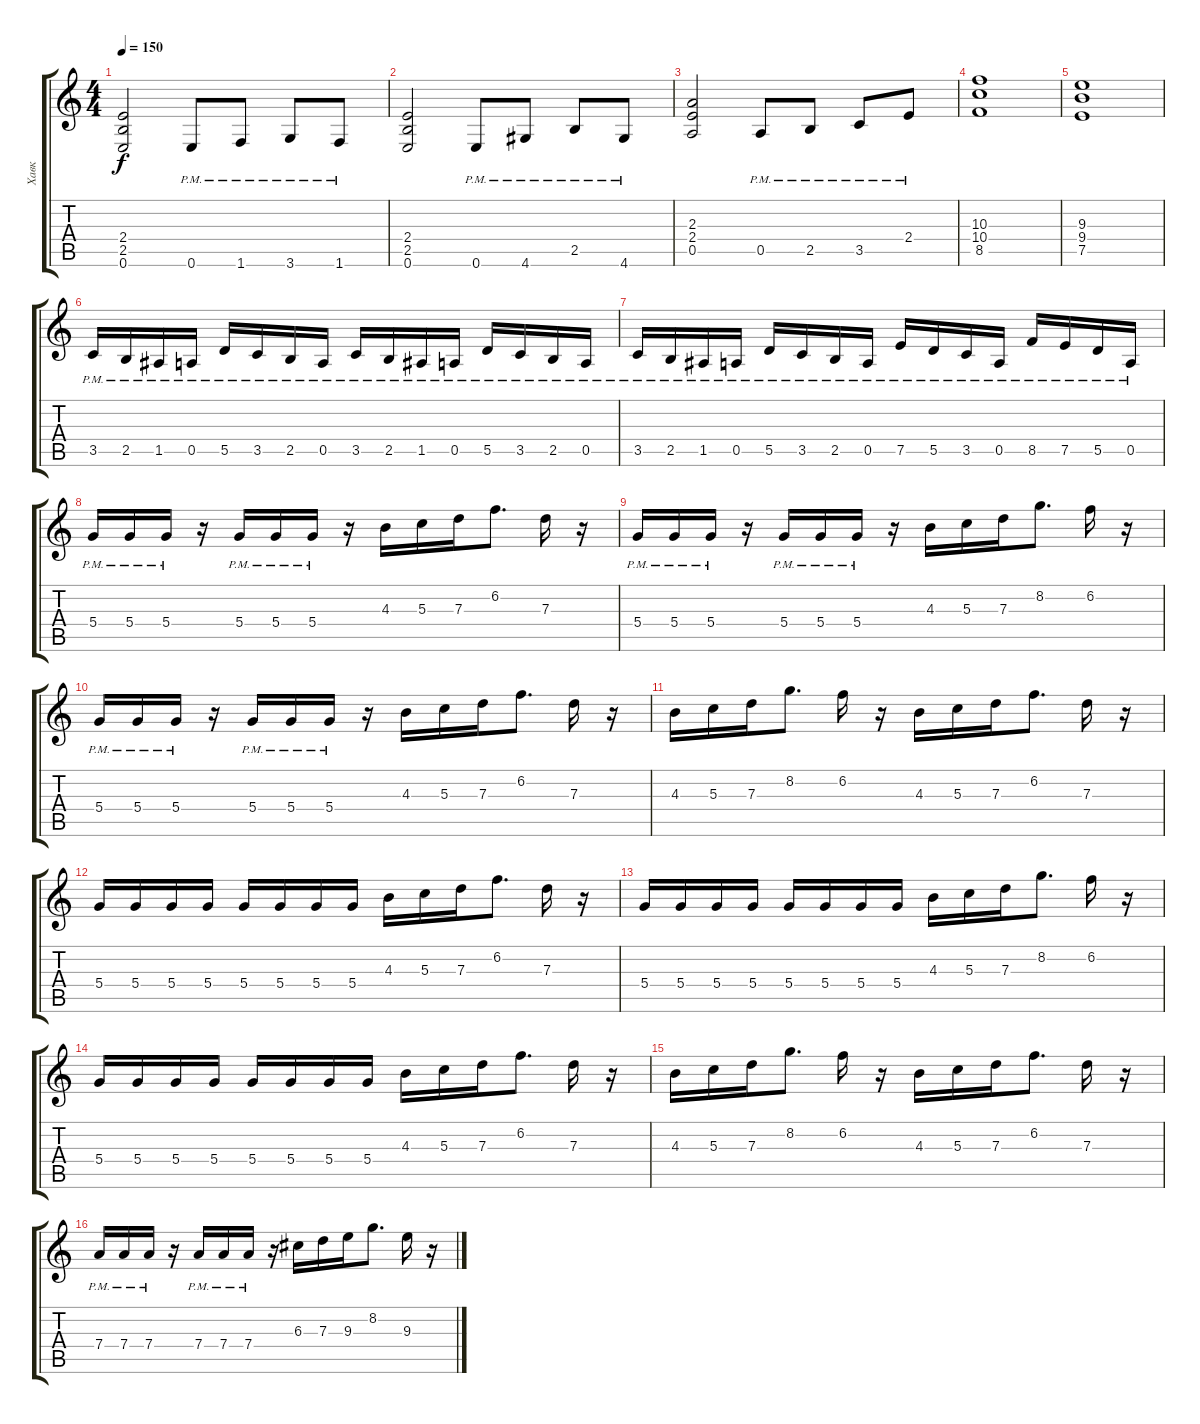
\track ("Хавк" "Хавк") {instrument distortionguitar}
\staff {score tabs}
\tuning (E4 B3 G3 D3 A2 E2) {hide}
\ts (4 4)
\tempo 150
\clef g2
\ks c
(2.4 2.5 0.6).2{dy f} 0.6{pm}.8 1.6{pm}.8 3.6{pm}.8 1.6{pm}.8 |
(2.4 2.5 0.6).2 0.6{pm}.8 4.6{pm}.8 2.5{pm}.8 4.6{pm}.8 |
(2.3 2.4 0.5).2 0.5{pm}.8 2.5{pm}.8 3.5{pm}.8 2.4{pm}.8 |
(10.3 10.4 8.5).1 |
(9.3 9.4 7.5).1 |
3.5{pm}.16 2.5{pm}.16 1.5{pm}.16 0.5{pm}.16 5.5{pm}.16 3.5{pm}.16 2.5{pm}.16 0.5{pm}.16 3.5{pm}.16 2.5{pm}.16 1.5{pm}.16 0.5{pm}.16 5.5{pm}.16 3.5{pm}.16 2.5{pm}.16 0.5{pm}.16 |
3.5{pm}.16 2.5{pm}.16 1.5{pm}.16 0.5{pm}.16 5.5{pm}.16 3.5{pm}.16 2.5{pm}.16 0.5{pm}.16 7.5{pm}.16 5.5{pm}.16 3.5{pm}.16 0.5{pm}.16 8.5{pm}.16 7.5{pm}.16 5.5{pm}.16 0.5{pm}.16 |
5.4{pm}.16 5.4{pm}.16 5.4{pm}.16 r.16 5.4{pm}.16 5.4{pm}.16 5.4{pm}.16 r.16 4.3.16 5.3.16 7.3.16 6.2.8{d} 7.3.16 r.16 |
5.4{pm}.16 5.4{pm}.16 5.4{pm}.16 r.16 5.4{pm}.16 5.4{pm}.16 5.4{pm}.16 r.16 4.3.16 5.3.16 7.3.16 8.2.8{d} 6.2.16 r.16 |
5.4{pm}.16 5.4{pm}.16 5.4{pm}.16 r.16 5.4{pm}.16 5.4{pm}.16 5.4{pm}.16 r.16 4.3.16 5.3.16 7.3.16 6.2.8{d} 7.3.16 r.16 |
4.3.16 5.3.16 7.3.16 8.2.8{d} 6.2.16 r.16 4.3.16 5.3.16 7.3.16 6.2.8{d} 7.3.16 r.16 |
5.4.16 5.4.16 5.4.16 5.4.16 5.4.16 5.4.16 5.4.16 5.4.16 4.3.16 5.3.16 7.3.16 6.2.8{d} 7.3.16 r.16 |
5.4.16 5.4.16 5.4.16 5.4.16 5.4.16 5.4.16 5.4.16 5.4.16 4.3.16 5.3.16 7.3.16 8.2.8{d} 6.2.16 r.16 |
5.4.16 5.4.16 5.4.16 5.4.16 5.4.16 5.4.16 5.4.16 5.4.16 4.3.16 5.3.16 7.3.16 6.2.8{d} 7.3.16 r.16 |
4.3.16 5.3.16 7.3.16 8.2.8{d} 6.2.16 r.16 4.3.16 5.3.16 7.3.16 6.2.8{d} 7.3.16 r.16 |
7.4{pm}.16 7.4{pm}.16 7.4{pm}.16 r.16 7.4{pm}.16 7.4{pm}.16 7.4{pm}.16 r.16 6.3.16 7.3.16 9.3.16 8.2.8{d} 9.3.16 r.16
